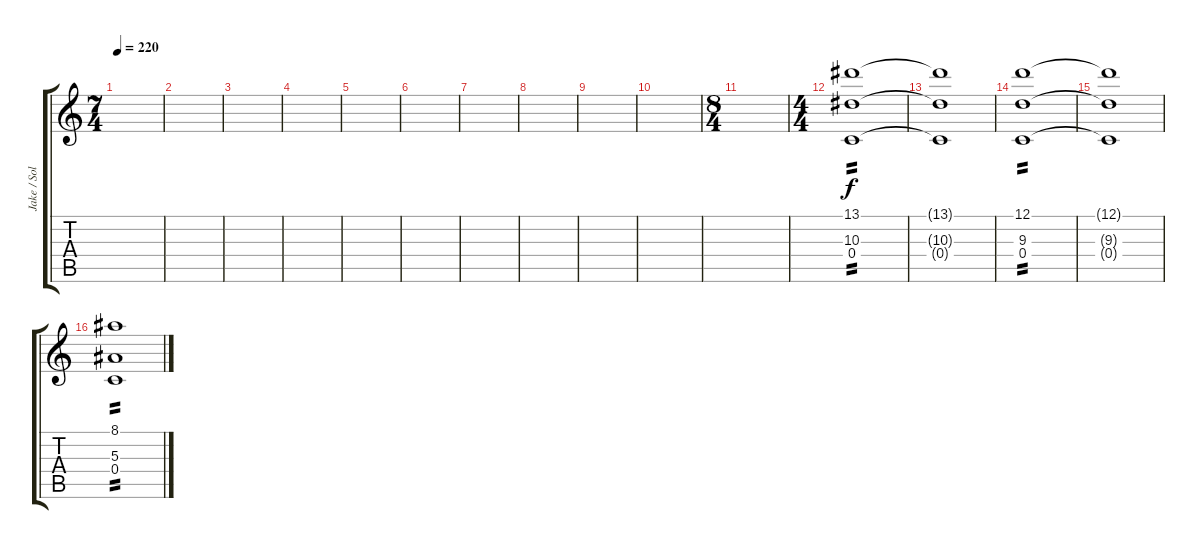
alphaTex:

\track ("Jake / Solo" "Jake / Sol") {instrument overdrivenguitar}
\staff {score tabs}
\tuning (D4 A3 F3 C3 G2 C2) {hide}
\ts (7 4)
\tempo 220
\clef g2
\ks c
|
|
|
|
|
|
|
|
|
|
\ts (8 4)
|
\ts (4 4)
(13.1 10.3 0.4).1{tp 2 volume 7} |
(13.1{t} 10.3{t} 0.4{t}).1 |
(12.1 9.3 0.4).1{tp 2 volume 7} |
(12.1{t} 9.3{t} 0.4{t}).1 |
(8.1 5.3 0.4).1{tp 2 volume 7}
